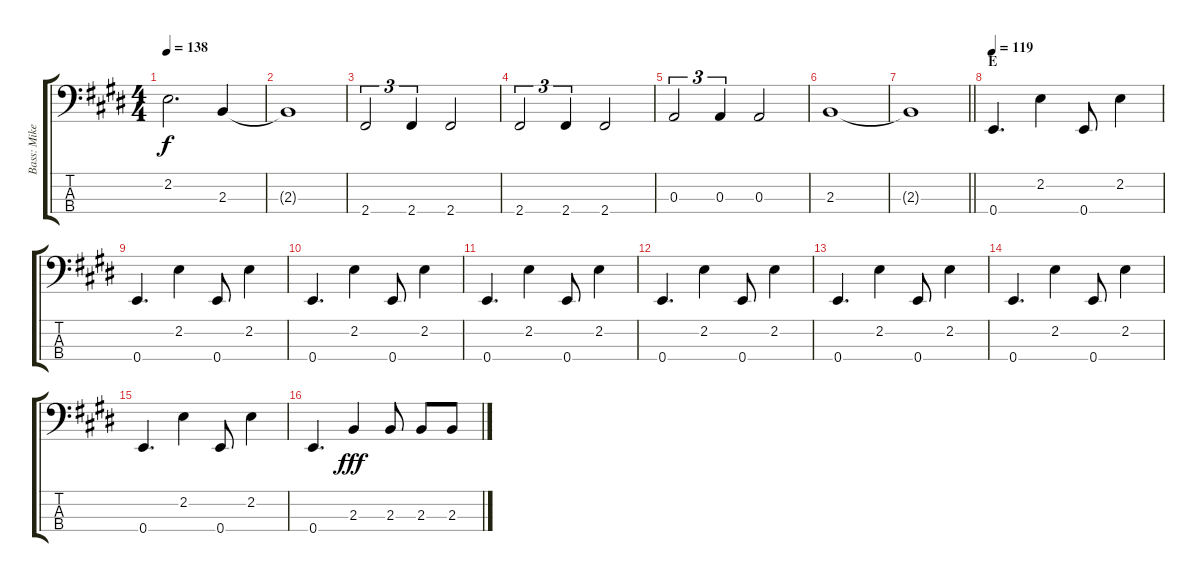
\track ("Bass: Mike" "Bass: Mike") {instrument electricbassfinger}
\staff {score tabs}
\tuning (G2 D2 A1 E1) {hide}
\ts (4 4)
\tempo 138
\clef f4
\ks e
2.2.2{d dy f} 2.3.4 |
2.3{t}.1 |
2.4.2{tu (3 2)} 2.4.4{tu (3 2)} 2.4.2 |
2.4.2{tu (3 2)} 2.4.4{tu (3 2)} 2.4.2 |
0.3.2{tu (3 2)} 0.3.4{tu (3 2)} 0.3.2 |
2.3.1 |
\barLineRight lightlight
2.3{t}.1 |
\section ("" "E")
\tempo 119
0.4.4{d} 2.2.4 0.4.8 2.2.4 |
0.4.4{d} 2.2.4 0.4.8 2.2.4 |
0.4.4{d} 2.2.4 0.4.8 2.2.4 |
0.4.4{d} 2.2.4 0.4.8 2.2.4 |
0.4.4{d} 2.2.4 0.4.8 2.2.4 |
0.4.4{d} 2.2.4 0.4.8 2.2.4 |
0.4.4{d} 2.2.4 0.4.8 2.2.4 |
0.4.4{d} 2.2.4 0.4.8 2.2.4 |
0.4.4{d} 2.3.4{dy fff} 2.3.8 2.3.8 2.3.8
